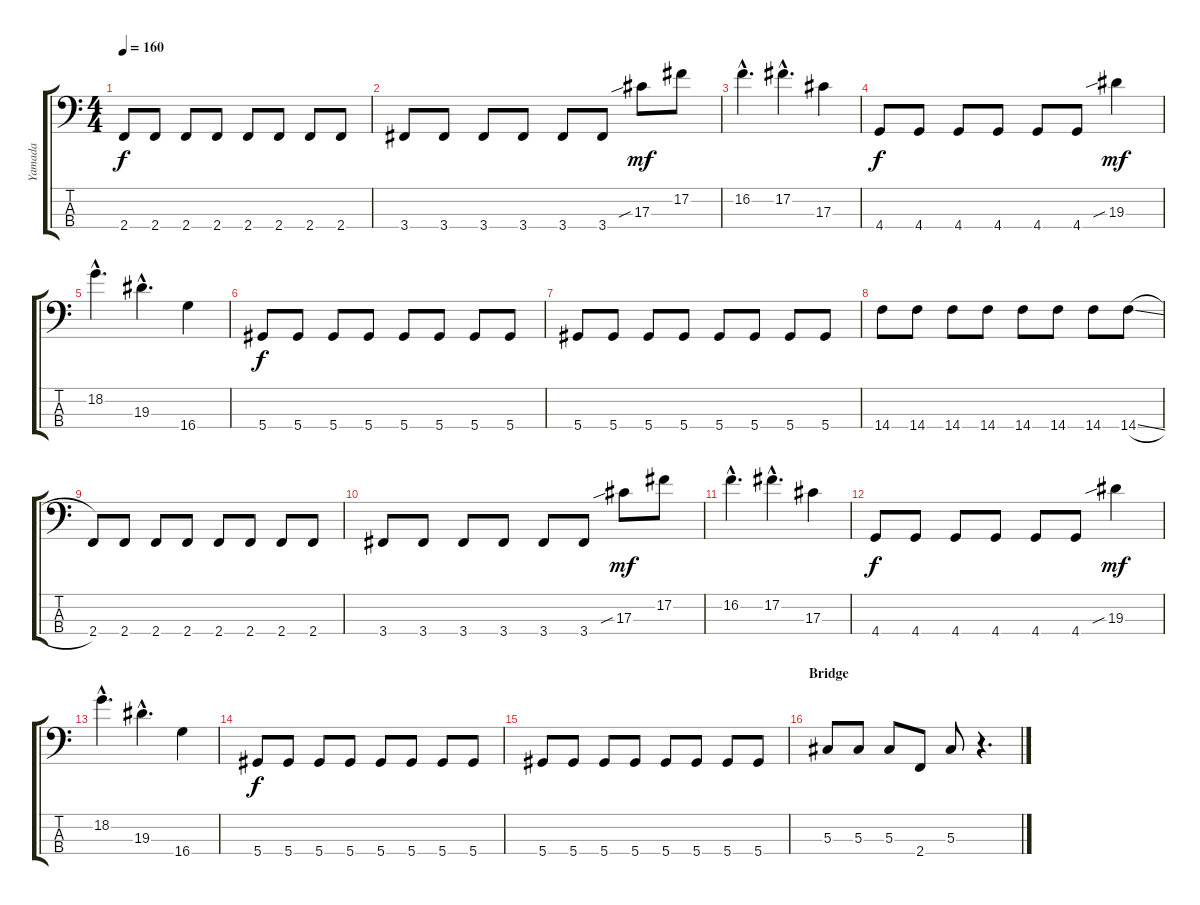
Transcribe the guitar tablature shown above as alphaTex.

\track ("Yamada" "Yamada") {instrument electricbassfinger}
\staff {score tabs}
\tuning (Gb2 Db2 Ab1 Eb1) {hide}
\ts (4 4)
\tempo 160
\clef f4
\ks c
2.4.8{dy f} 2.4.8 2.4.8 2.4.8 2.4.8 2.4.8 2.4.8 2.4.8 |
3.4.8 3.4.8 3.4.8 3.4.8 3.4.8 3.4.8 17.3{sib}.8{dy mf} 17.2.8 |
16.2{hac}.4{d} 17.2{hac}.4{d} 17.3.4 |
4.4.8{dy f} 4.4.8 4.4.8 4.4.8 4.4.8 4.4.8 19.3{sib}.4{dy mf} |
18.2{hac}.4{d} 19.3{hac}.4{d} 16.4.4 |
5.4.8{dy f} 5.4.8 5.4.8 5.4.8 5.4.8 5.4.8 5.4.8 5.4.8 |
5.4.8 5.4.8 5.4.8 5.4.8 5.4.8 5.4.8 5.4.8 5.4.8 |
14.4.8 14.4.8 14.4.8 14.4.8 14.4.8 14.4.8 14.4.8 14.4{sl}.8 |
2.4.8 2.4.8 2.4.8 2.4.8 2.4.8 2.4.8 2.4.8 2.4.8 |
3.4.8 3.4.8 3.4.8 3.4.8 3.4.8 3.4.8 17.3{sib}.8{dy mf} 17.2.8 |
16.2{hac}.4{d} 17.2{hac}.4{d} 17.3.4 |
4.4.8{dy f} 4.4.8 4.4.8 4.4.8 4.4.8 4.4.8 19.3{sib}.4{dy mf} |
18.2{hac}.4{d} 19.3{hac}.4{d} 16.4.4 |
5.4.8{dy f} 5.4.8 5.4.8 5.4.8 5.4.8 5.4.8 5.4.8 5.4.8 |
5.4.8 5.4.8 5.4.8 5.4.8 5.4.8 5.4.8 5.4.8 5.4.8 |
\section ("" "Bridge")
5.3.8 5.3.8 5.3.8 2.4.8 5.3.8 r.4{d}
